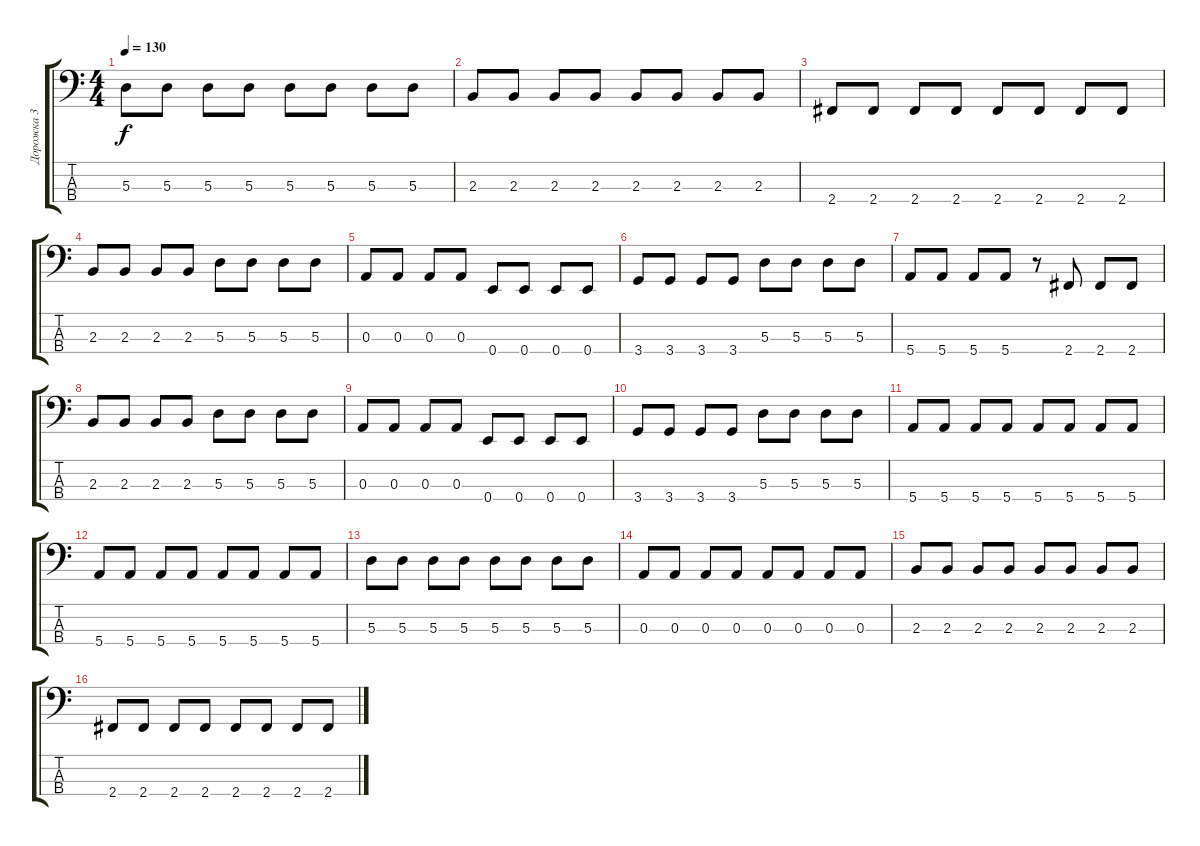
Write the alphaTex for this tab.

\track ("Дорожка 3" "Дорожка 3") {instrument electricbassfinger}
\staff {score tabs}
\tuning (G2 D2 A1 E1) {hide}
\ts (4 4)
\tempo 130
\clef f4
\ks c
5.3.8{dy f} 5.3.8 5.3.8 5.3.8 5.3.8 5.3.8 5.3.8 5.3.8 |
2.3.8 2.3.8 2.3.8 2.3.8 2.3.8 2.3.8 2.3.8 2.3.8 |
2.4.8 2.4.8 2.4.8 2.4.8 2.4.8 2.4.8 2.4.8 2.4.8 |
2.3.8 2.3.8 2.3.8 2.3.8 5.3.8 5.3.8 5.3.8 5.3.8 |
0.3.8 0.3.8 0.3.8 0.3.8 0.4.8 0.4.8 0.4.8 0.4.8 |
3.4.8 3.4.8 3.4.8 3.4.8 5.3.8 5.3.8 5.3.8 5.3.8 |
5.4.8 5.4.8 5.4.8 5.4.8 r.8 2.4.8 2.4.8 2.4.8 |
2.3.8 2.3.8 2.3.8 2.3.8 5.3.8 5.3.8 5.3.8 5.3.8 |
0.3.8 0.3.8 0.3.8 0.3.8 0.4.8 0.4.8 0.4.8 0.4.8 |
3.4.8 3.4.8 3.4.8 3.4.8 5.3.8 5.3.8 5.3.8 5.3.8 |
5.4.8 5.4.8 5.4.8 5.4.8 5.4.8 5.4.8 5.4.8 5.4.8 |
5.4.8 5.4.8 5.4.8 5.4.8 5.4.8 5.4.8 5.4.8 5.4.8 |
5.3.8 5.3.8 5.3.8 5.3.8 5.3.8 5.3.8 5.3.8 5.3.8 |
0.3.8 0.3.8 0.3.8 0.3.8 0.3.8 0.3.8 0.3.8 0.3.8 |
2.3.8 2.3.8 2.3.8 2.3.8 2.3.8 2.3.8 2.3.8 2.3.8 |
2.4.8 2.4.8 2.4.8 2.4.8 2.4.8 2.4.8 2.4.8 2.4.8
